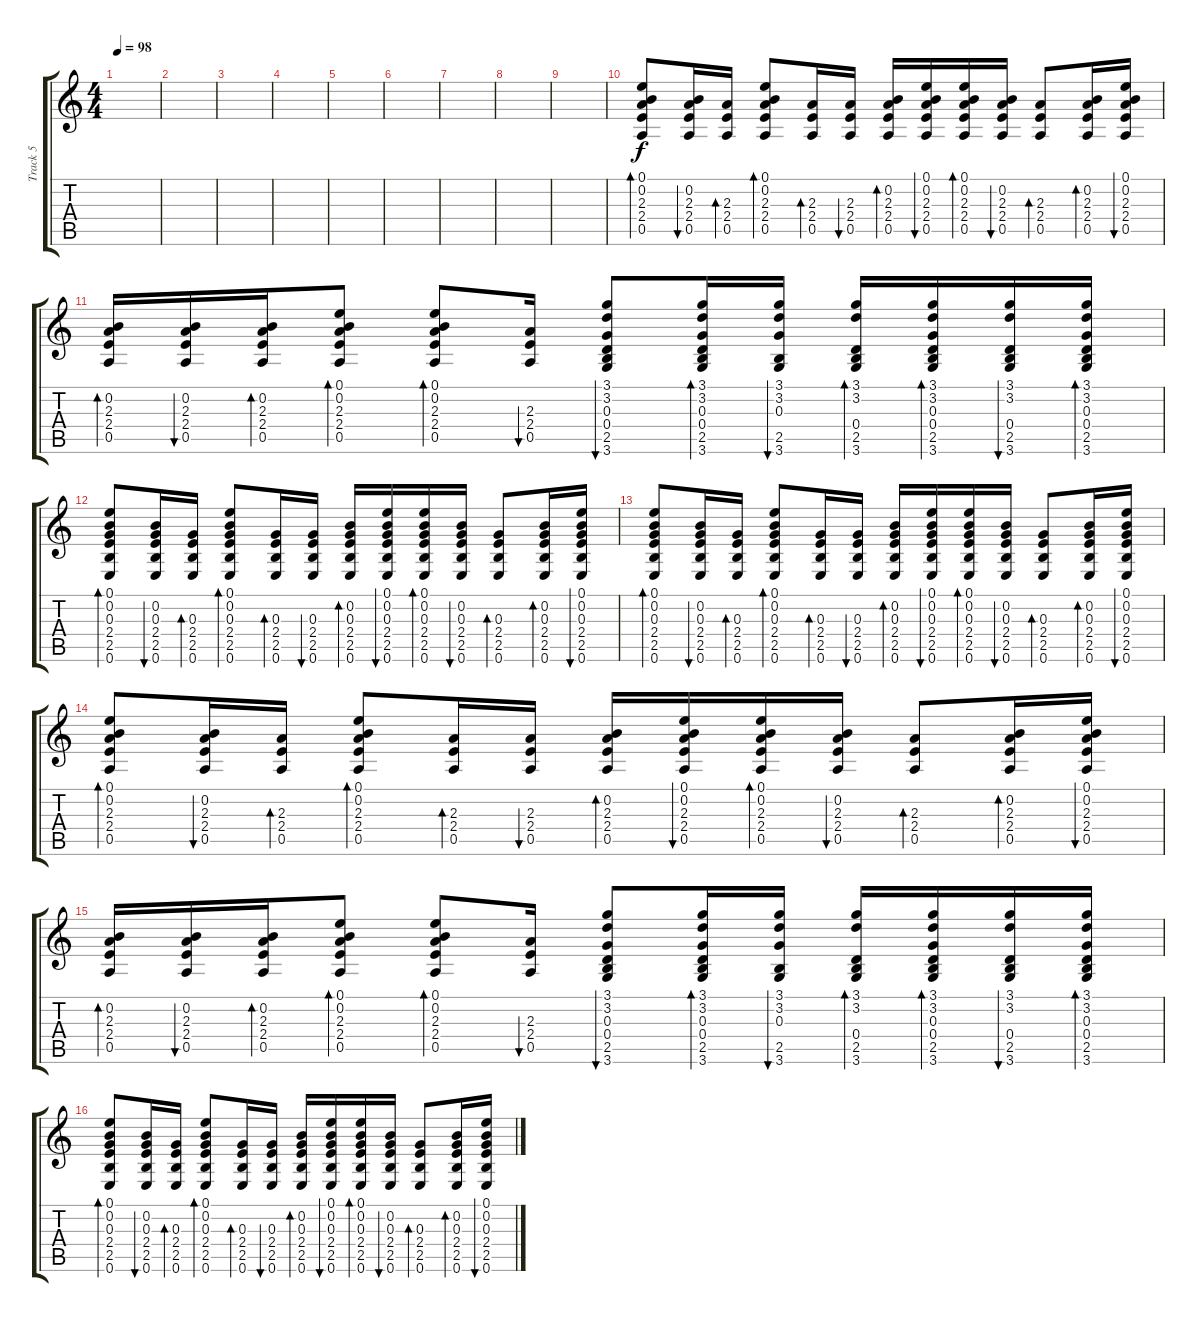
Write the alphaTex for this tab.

\track ("Track 5" "Track 5") {instrument acousticguitarsteel}
\staff {score tabs}
\tuning (E4 B3 G3 D3 A2 E2) {hide}
\ts (4 4)
\tempo 98
\clef g2
\ks c
|
|
|
|
|
|
|
|
|
(0.1 0.2 2.3 2.4 0.5).8{bd 60} (0.2 2.3 2.4 0.5).16{bu 60} (2.3 2.4 0.5).16{bd 60} (0.1 0.2 2.3 2.4 0.5).8{bd 60} (2.3 2.4 0.5).16{bd 60} (2.3 2.4 0.5).16{bu 60} (0.2 2.3 2.4 0.5).16{bd 60} (0.1 0.2 2.3 2.4 0.5).16{bu 60} (0.1 0.2 2.3 2.4 0.5).16{bd 60} (0.2 2.3 2.4 0.5).16{bu 60} (2.3 2.4 0.5).8{bd 60} (0.2 2.3 2.4 0.5).16{bd 60} (0.1 0.2 2.3 2.4 0.5).16{bu 60} |
(0.2 2.3 2.4 0.5).16{bd 60} (0.2 2.3 2.4 0.5).16{bu 60} (0.2 2.3 2.4 0.5).16{bd 60} (0.1 0.2 2.3 2.4 0.5).8{bd 60} (0.1 0.2 2.3 2.4 0.5).8{bd 60} (2.3 2.4 0.5).16{bu 60} (3.1 3.2 0.3 0.4 2.5 3.6).8{bu 60} (3.1 3.2 0.3 0.4 2.5 3.6).16{bd 60} (3.1 3.2 0.3 2.5 3.6).16{bu 60} (3.1 3.2 0.4 2.5 3.6).16{bd 60} (3.1 3.2 0.3 0.4 2.5 3.6).16{bd 60} (3.1 3.2 0.4 2.5 3.6).16{bu 60} (3.1 3.2 0.3 0.4 2.5 3.6).16{bd 60} |
(0.1 0.2 0.3 2.4 2.5 0.6).8{bd 60} (0.2 0.3 2.4 2.5 0.6).16{bu 60} (0.3 2.4 2.5 0.6).16{bd 60} (0.1 0.2 0.3 2.4 2.5 0.6).8{bd 60} (0.3 2.4 2.5 0.6).16{bd 60} (0.3 2.4 2.5 0.6).16{bu 60} (0.2 0.3 2.4 2.5 0.6).16{bd 60} (0.1 0.2 0.3 2.4 2.5 0.6).16{bu 60} (0.1 0.2 0.3 2.4 2.5 0.6).16{bd 60} (0.2 0.3 2.4 2.5 0.6).16{bu 60} (0.3 2.4 2.5 0.6).8{bd 60} (0.2 0.3 2.4 2.5 0.6).16{bd 60} (0.1 0.2 0.3 2.4 2.5 0.6).16{bu 60} |
(0.1 0.2 0.3 2.4 2.5 0.6).8{bd 60} (0.2 0.3 2.4 2.5 0.6).16{bu 60} (0.3 2.4 2.5 0.6).16{bd 60} (0.1 0.2 0.3 2.4 2.5 0.6).8{bd 60} (0.3 2.4 2.5 0.6).16{bd 60} (0.3 2.4 2.5 0.6).16{bu 60} (0.2 0.3 2.4 2.5 0.6).16{bd 60} (0.1 0.2 0.3 2.4 2.5 0.6).16{bu 60} (0.1 0.2 0.3 2.4 2.5 0.6).16{bd 60} (0.2 0.3 2.4 2.5 0.6).16{bu 60} (0.3 2.4 2.5 0.6).8{bd 60} (0.2 0.3 2.4 2.5 0.6).16{bd 60} (0.1 0.2 0.3 2.4 2.5 0.6).16{bu 60} |
(0.1 0.2 2.3 2.4 0.5).8{bd 60} (0.2 2.3 2.4 0.5).16{bu 60} (2.3 2.4 0.5).16{bd 60} (0.1 0.2 2.3 2.4 0.5).8{bd 60} (2.3 2.4 0.5).16{bd 60} (2.3 2.4 0.5).16{bu 60} (0.2 2.3 2.4 0.5).16{bd 60} (0.1 0.2 2.3 2.4 0.5).16{bu 60} (0.1 0.2 2.3 2.4 0.5).16{bd 60} (0.2 2.3 2.4 0.5).16{bu 60} (2.3 2.4 0.5).8{bd 60} (0.2 2.3 2.4 0.5).16{bd 60} (0.1 0.2 2.3 2.4 0.5).16{bu 60} |
(0.2 2.3 2.4 0.5).16{bd 60} (0.2 2.3 2.4 0.5).16{bu 60} (0.2 2.3 2.4 0.5).16{bd 60} (0.1 0.2 2.3 2.4 0.5).8{bd 60} (0.1 0.2 2.3 2.4 0.5).8{bd 60} (2.3 2.4 0.5).16{bu 60} (3.1 3.2 0.3 0.4 2.5 3.6).8{bu 60} (3.1 3.2 0.3 0.4 2.5 3.6).16{bd 60} (3.1 3.2 0.3 2.5 3.6).16{bu 60} (3.1 3.2 0.4 2.5 3.6).16{bd 60} (3.1 3.2 0.3 0.4 2.5 3.6).16{bd 60} (3.1 3.2 0.4 2.5 3.6).16{bu 60} (3.1 3.2 0.3 0.4 2.5 3.6).16{bd 60} |
(0.1 0.2 0.3 2.4 2.5 0.6).8{bd 60} (0.2 0.3 2.4 2.5 0.6).16{bu 60} (0.3 2.4 2.5 0.6).16{bd 60} (0.1 0.2 0.3 2.4 2.5 0.6).8{bd 60} (0.3 2.4 2.5 0.6).16{bd 60} (0.3 2.4 2.5 0.6).16{bu 60} (0.2 0.3 2.4 2.5 0.6).16{bd 60} (0.1 0.2 0.3 2.4 2.5 0.6).16{bu 60} (0.1 0.2 0.3 2.4 2.5 0.6).16{bd 60} (0.2 0.3 2.4 2.5 0.6).16{bu 60} (0.3 2.4 2.5 0.6).8{bd 60} (0.2 0.3 2.4 2.5 0.6).16{bd 60} (0.1 0.2 0.3 2.4 2.5 0.6).16{bu 60}
